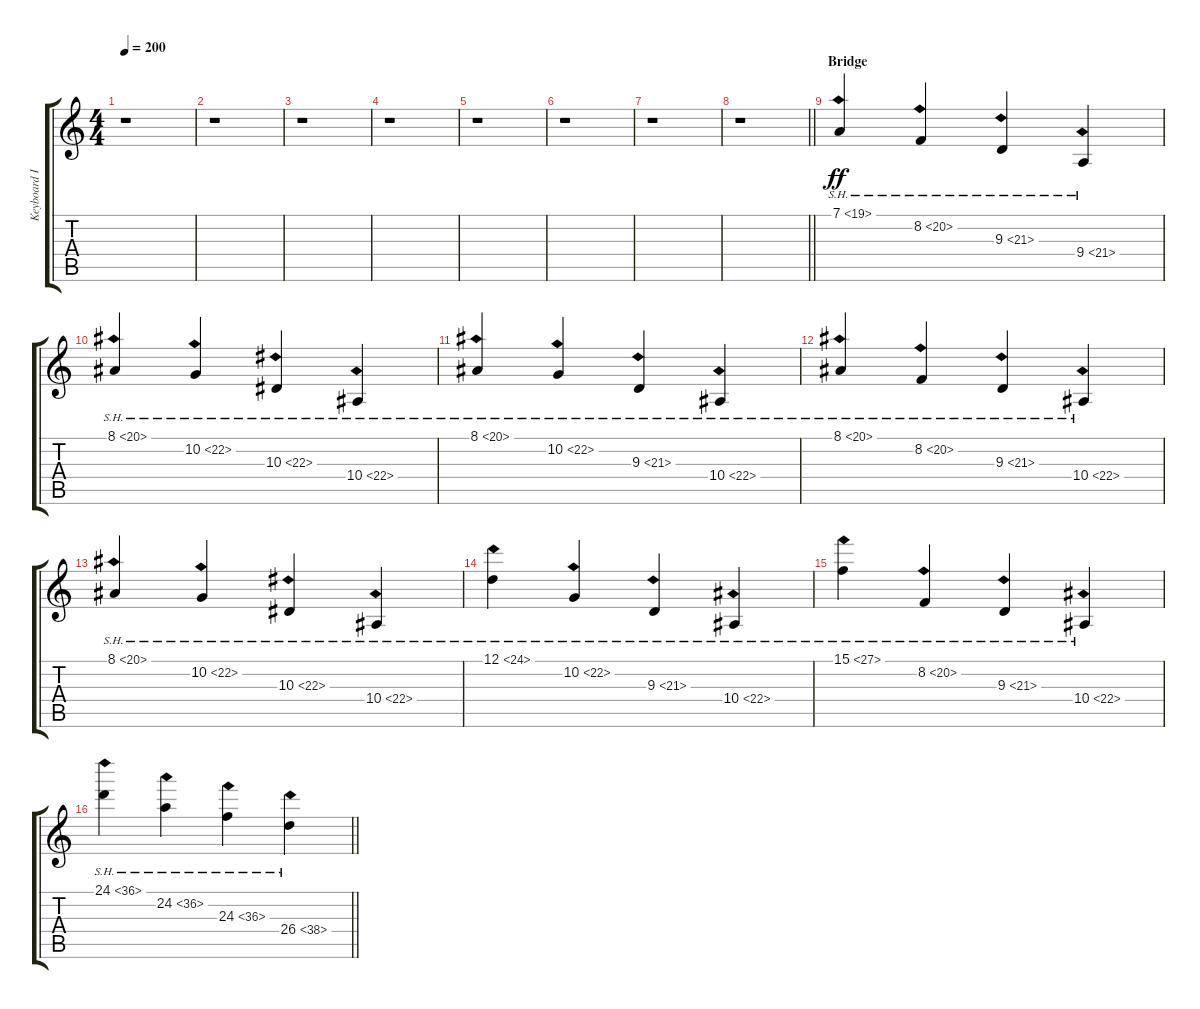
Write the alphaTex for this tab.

\track ("Keyboard II" "Keyboard I") {instrument pad1newage}
\staff {score tabs}
\tuning (D4 A3 F3 C3 G2 D2) {hide}
\ts (4 4)
\tempo 200
\clef g2
\ks c
r.1{dy ff} |
r.1 |
r.1 |
r.1 |
r.1 |
r.1 |
r.1 |
\barLineRight lightlight
r.1 |
\section ("" "Bridge")
7.1{sh 12}.4 8.2{sh 12}.4 9.3{sh 12}.4 9.4{sh 12}.4 |
8.1{sh 12}.4 10.2{sh 12}.4 10.3{sh 12}.4 10.4{sh 12}.4 |
8.1{sh 12}.4 10.2{sh 12}.4 9.3{sh 12}.4 10.4{sh 12}.4 |
8.1{sh 12}.4 8.2{sh 12}.4 9.3{sh 12}.4 10.4{sh 12}.4 |
8.1{sh 12}.4 10.2{sh 12}.4 10.3{sh 12}.4 10.4{sh 12}.4 |
12.1{sh 12}.4 10.2{sh 12}.4 9.3{sh 12}.4 10.4{sh 12}.4 |
15.1{sh 12}.4 8.2{sh 12}.4 9.3{sh 12}.4 10.4{sh 12}.4 |
\barLineRight lightlight
24.1{sh 12}.4 24.2{sh 12}.4 24.3{sh 12}.4 26.4{sh 12}.4
